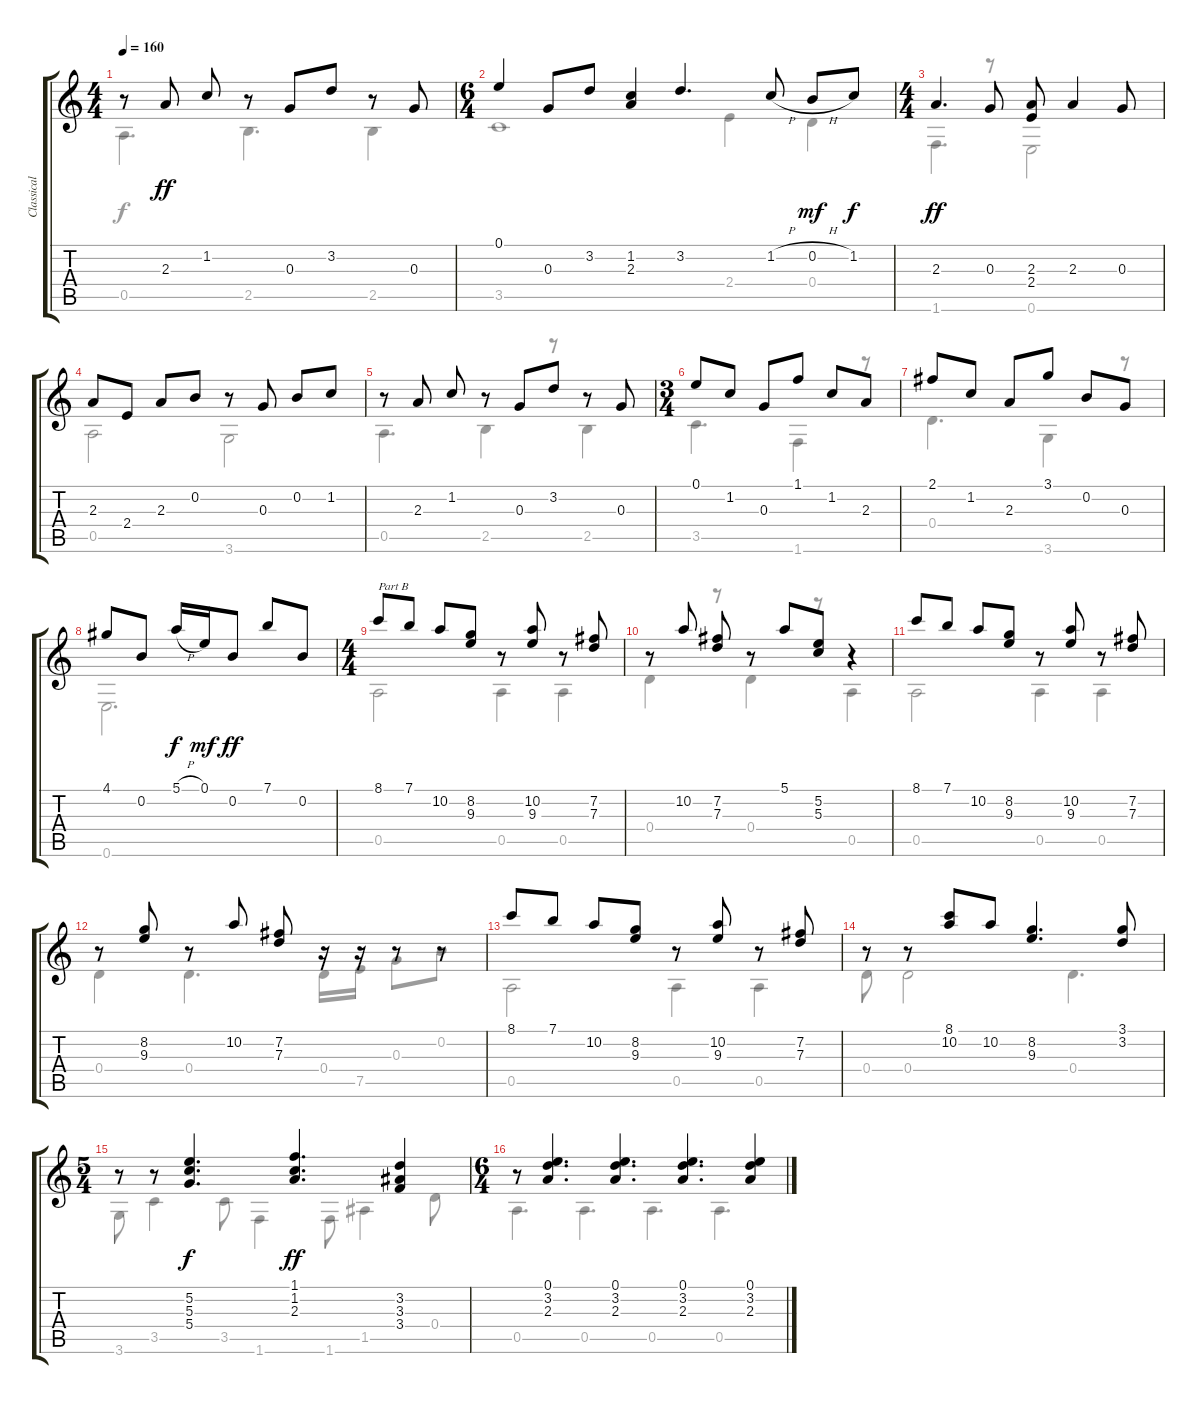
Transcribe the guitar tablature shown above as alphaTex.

\track ("Classical Guitar" "Classical ") {instrument acousticguitarnylon}
\staff {score tabs}
\tuning (E4 B3 G3 D3 A2 E2) {hide}
\voice
\ts (4 4)
\tempo 160
\clef g2
\ks c
r.8{dy ff} 2.3.8 1.2.8 r.8 0.3.8 3.2.8 r.8 0.3.8 |
\ts (6 4)
0.1.4 0.3.8 3.2.8 (1.2 2.3).4 3.2.4{d} 1.2{h}.8 0.2{h}.8{dy mf} 1.2.8{dy f} |
\ts (4 4)
2.3.4{d dy ff} 0.3.8 (2.3 2.4).8 2.3.4 0.3.8 |
2.3.8 2.4.8 2.3.8 0.2.8 r.8 0.3.8 0.2.8 1.2.8 |
r.8 2.3.8 1.2.8 r.8 0.3.8 3.2.8 r.8 0.3.8 |
\ts (3 4)
0.1.8 1.2.8 0.3.8 1.1.8 1.2.8 2.3.8 |
2.1.8 1.2.8 2.3.8 3.1.8 0.2.8 0.3.8 |
4.1.8 0.2.8 5.1{h}.16{dy f} 0.1.16{dy mf} 0.2.8{dy ff} 7.1.8 0.2.8 |
\ts (4 4)
8.1.8{txt "Part B"} 7.1.8 10.2.8 (8.2 9.3).8 r.8 (10.2 9.3).8 r.8 (7.2 7.3).8 |
r.8 10.2.8 (7.2 7.3).8 r.8 5.1.8 (5.2 5.3).8 r.4 |
8.1.8 7.1.8 10.2.8 (8.2 9.3).8 r.8 (10.2 9.3).8 r.8 (7.2 7.3).8 |
r.8 (8.2 9.3).8 r.8 10.2.8 (7.2 7.3).8 r.16 r.16 r.8 r.8 |
8.1.8 7.1.8 10.2.8 (8.2 9.3).8 r.8 (10.2 9.3).8 r.8 (7.2 7.3).8 |
r.8 r.8 (8.1 10.2).8 10.2.8 (8.2 9.3).4{d} (3.1 3.2).8 |
\ts (5 4)
r.8 r.8 (5.2 5.3 5.4).4{d dy f} (1.1 1.2 2.3).4{d dy ff} (3.2 3.3 3.4).4 |
\ts (6 4)
r.8 (0.1 3.2 2.3).4{d} (0.1 3.2 2.3).4{d} (0.1 3.2 2.3).4{d} (0.1 3.2 2.3).4
\voice
\clef g2
\ottava regular
\simile none
\ks c
0.5.4{d dy f} 2.5.4{d} 2.5.4 |
3.5.1 2.4.4 0.4.4 |
1.6.4{d} r.8 0.6.2 |
0.5.2 3.6.2 |
0.5.4{d} 2.5.4 r.8 2.5.4 |
3.5.4{d} 1.6.4 r.8 |
0.4.4{d} 3.6.4 r.8 |
0.6.2{d} |
0.5.2 0.5.4 0.5.4 |
0.4.4 r.8 0.4.4 r.8 0.5.4 |
0.5.2 0.5.4 0.5.4 |
0.4.4 0.4.4{d} 0.4.16 7.5.16 0.3.8 0.2.8 |
0.5.2 0.5.4 0.5.4 |
0.4.8 0.4.2 0.4.4{d} |
3.6.8 3.5.4 3.5.8 1.6.4 1.6.8 1.5.4 0.4.8 |
0.5.4{d} 0.5.4{d} 0.5.4{d} 0.5.4{d}
